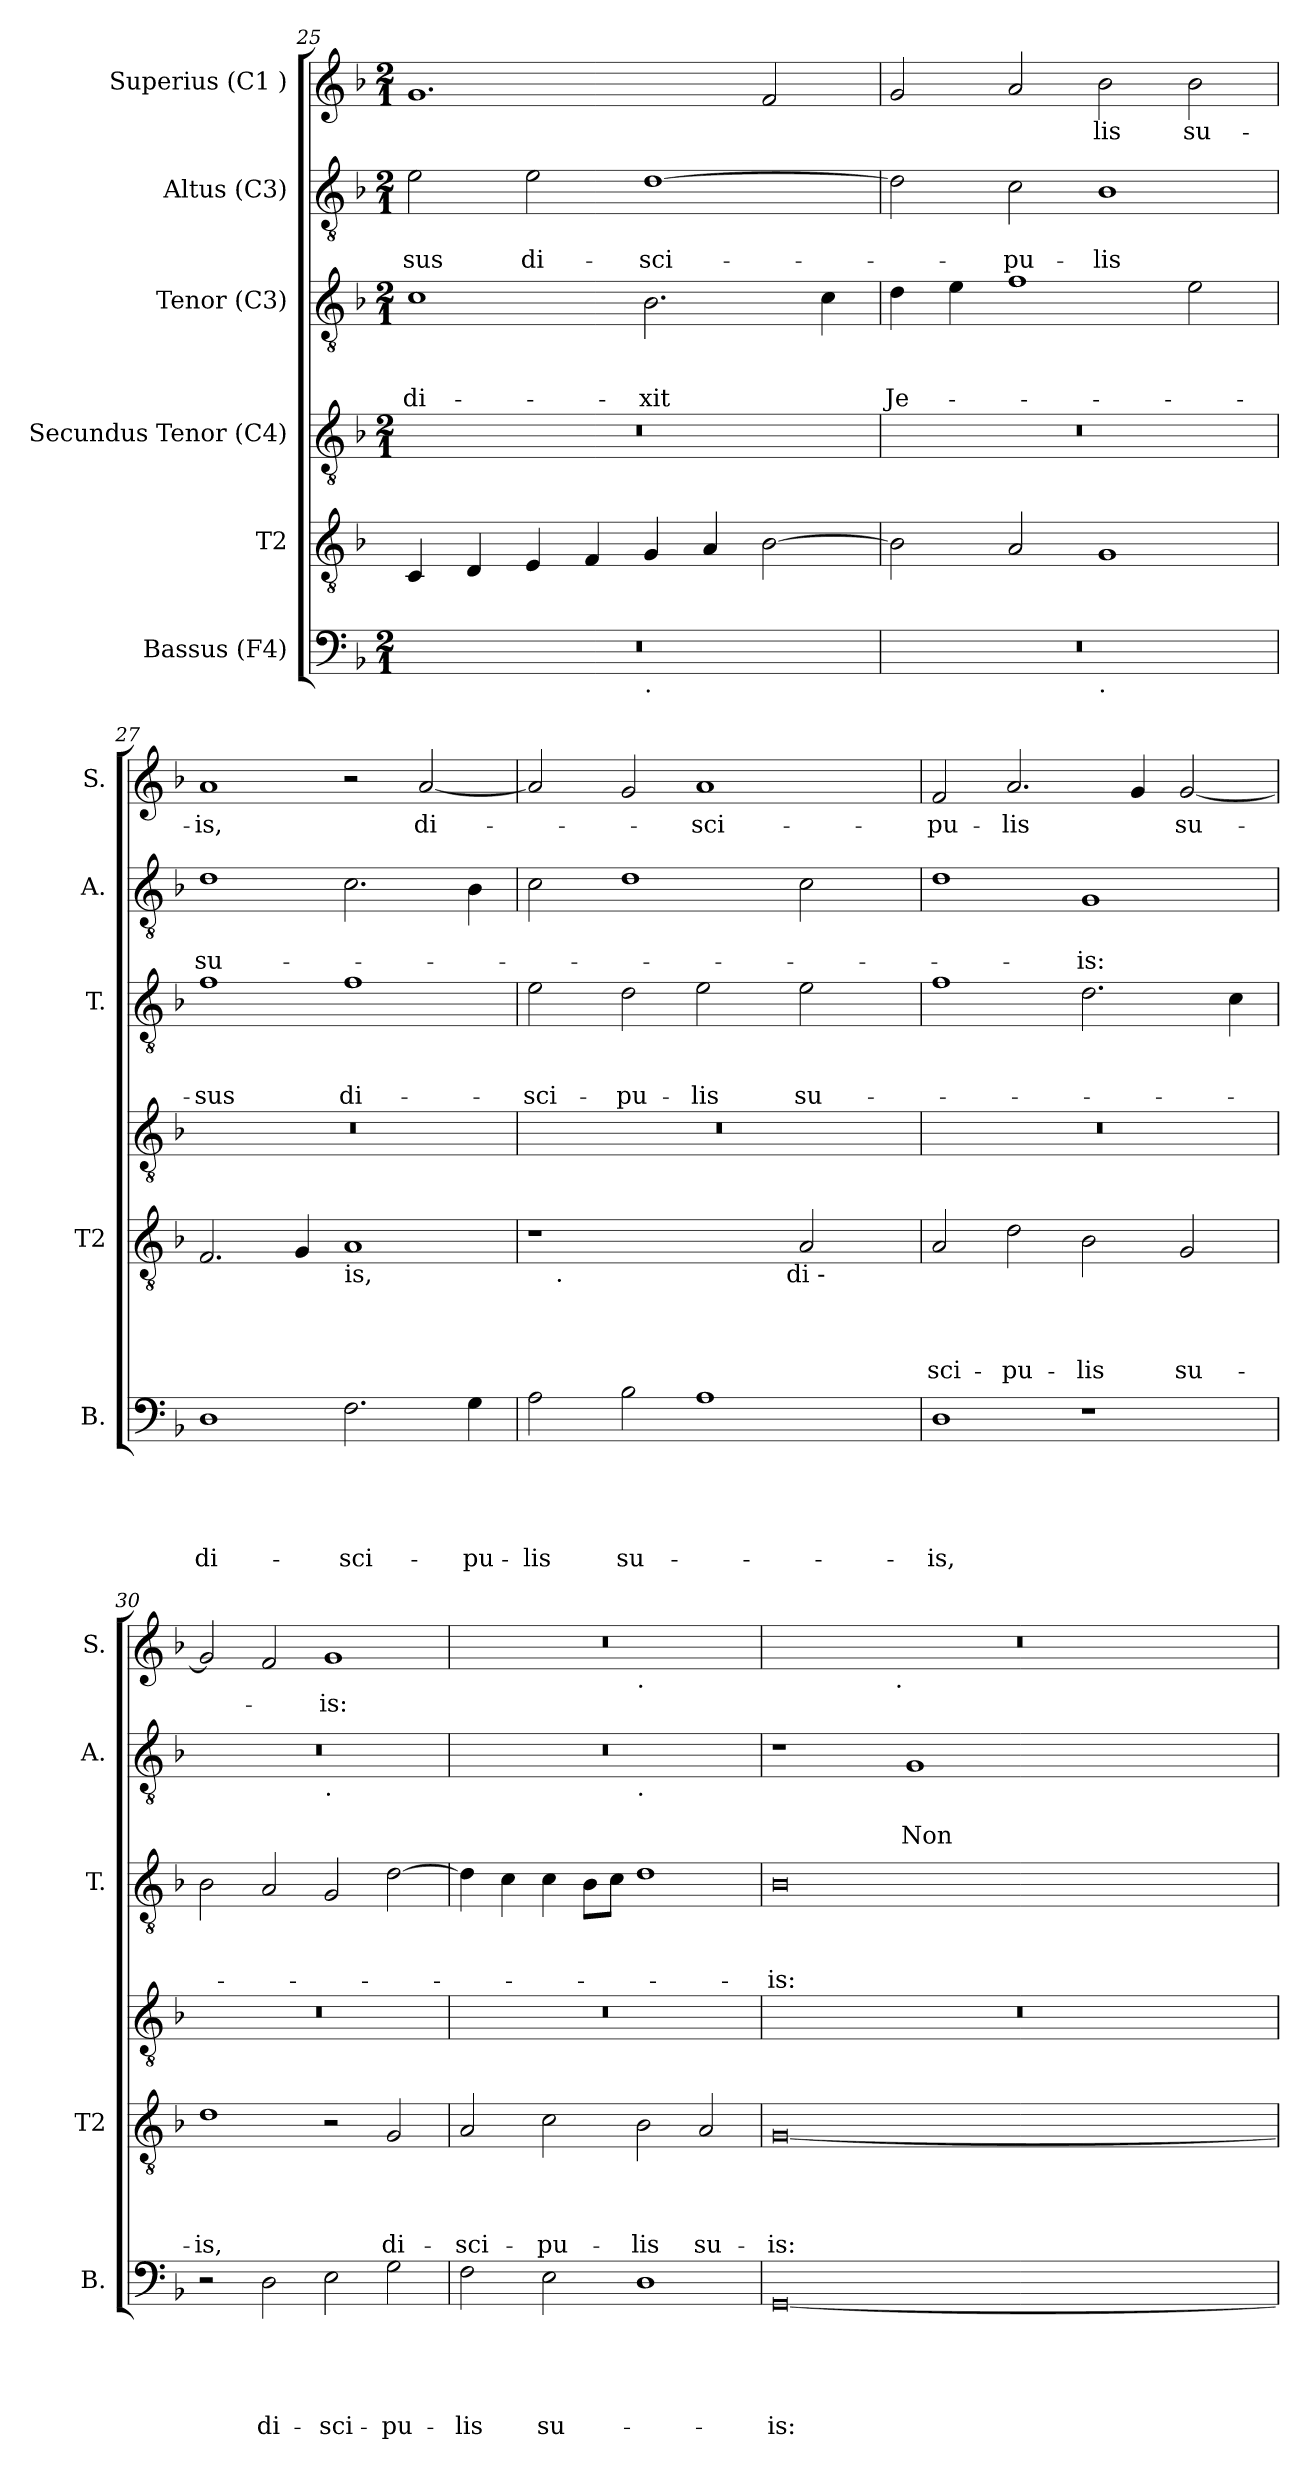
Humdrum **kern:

**kern	**text	**text	**text	**text	**text	**kern	**text	**text	**text	**text	**kern	**kern	**text	**text	**text	**kern	**text	**text	**kern	**text
*part6	*part6	*part6	*part6	*part6	*part6	*part5	*part5	*part5	*part5	*part5	*part4	*part3	*part3	*part3	*part3	*part2	*part2	*part2	*part1	*part1
*staff6	*staff6	*staff6	*staff6	*staff6	*staff6	*staff5	*staff5	*staff5	*staff5	*staff5	*staff4	*staff3	*staff3	*staff3	*staff3	*staff2	*staff2	*staff2	*staff1	*staff1
*I"Bassus (F4)	*	*	*	*	*	*I"T2	*	*	*	*	*I"Secundus Tenor (C4)	*I"Tenor (C3)	*	*	*	*I"Altus (C3)	*	*	*I"Superius (C1 )	*
*I'B.	*	*	*	*	*	*I'T2	*	*	*	*	*	*I'T.	*	*	*	*I'A.	*	*	*I'S.	*
!!LO:PB:g=z
*clefF4	*	*	*	*	*	*clefGv2	*	*	*	*	*clefGv2	*clefGv2	*	*	*	*clefGv2	*	*	*clefG2	*
*k[b-]	*	*	*	*	*	*k[b-]	*	*	*	*	*k[b-]	*k[b-]	*	*	*	*k[b-]	*	*	*k[b-]	*
*F:	*	*	*	*	*	*F:	*	*	*	*	*F:	*F:	*	*	*	*F:	*	*	*F:	*
*M2/1	*	*	*	*	*	*	*	*	*	*	*M2/1	*M2/1	*	*	*	*M2/1	*	*	*M2/1	*
=25	=25	=25	=25	=25	=25	=25	=25	=25	=25	=25	=25	=25	=25	=25	=25	=25	=25	=25	=25	=25
!	!	!	!	!	!	!	!	!	!	!	!	!	!	!	!LO:LY:b	!	!	!LO:LY:b	!	!
*^	*	*	*	*	*	*	*	*	*	*	*	*	*	*	*	*	*	*	*	*
0r	1ryy	.	.	.	.	.	4C/	.	.	.	.	0r	1c	.	.	di-	2e\	.	-sus	1.g	.
.	.	.	.	.	.	.	4D/	.	.	.	.	.	.	.	.	.	.	.	.	.	.
!	!	!	!	!	!	!	!	!	!	!	!	!	!	!	!	!	!	!	!LO:LY:b	!	!
.	.	.	.	.	.	.	4E/	.	.	.	.	.	.	.	.	.	2e\	.	di-	.	.
.	.	.	.	.	.	.	4F/	.	.	.	.	.	.	.	.	.	.	.	.	.	.
!	!LO:TX:b:t=.	!	!	!	!	!	!	!	!	!	!	!	!	!	!	!	!	!	!	!	!
!	!	!	!	!	!	!	!	!	!	!	!	!	!	!	!	!LO:LY:b	!	!	!LO:LY:b	!	!
.	1ryy	.	.	.	.	.	4G/	.	.	.	.	.	2.B-\	.	.	-xit	[>1d	.	-sci-	.	.
.	.	.	.	.	.	.	4A/	.	.	.	.	.	.	.	.	.	.	.	.	.	.
.	.	.	.	.	.	.	[>2B-\	.	.	.	.	.	.	.	.	.	.	.	.	2f/	.
.	.	.	.	.	.	.	.	.	.	.	.	.	4c\	.	.	.	.	.	.	.	.
=26	=26	=26	=26	=26	=26	=26	=26	=26	=26	=26	=26	=26	=26	=26	=26	=26	=26	=26	=26	=26	=26
!	!	!	!	!	!	!	!	!	!	!	!	!	!	!	!	!LO:LY:b	!	!	!	!	!
0r	1ryy	.	.	.	.	.	2B-\]	.	.	.	.	0r	4d\	.	.	Je-	2d\]	.	.	2g/	.
.	.	.	.	.	.	.	.	.	.	.	.	.	4e\	.	.	.	.	.	.	.	.
!	!	!	!	!	!	!	!	!	!	!	!	!	!	!	!	!	!	!	!LO:LY:b	!	!
.	.	.	.	.	.	.	2A/	.	.	.	.	.	1f	.	.	.	2c\	.	-pu-	2a/	.
!	!LO:TX:b:t=.	!	!	!	!	!	!	!	!	!	!	!	!	!	!	!	!	!	!	!	!
!	!	!	!	!	!	!	!	!	!	!	!	!	!	!	!	!	!	!	!LO:LY:b	!	!LO:LY:b
.	1ryy	.	.	.	.	.	1G	.	.	.	.	.	.	.	.	.	1B-	.	-lis	2b-\	-lis
!	!	!	!	!	!	!	!	!	!	!	!	!	!	!	!	!	!	!	!	!	!LO:LY:b
.	.	.	.	.	.	.	.	.	.	.	.	.	2e\	.	.	.	.	.	.	2b-\	su-
=27	=27	=27	=27	=27	=27	=27	=27	=27	=27	=27	=27	=27	=27	=27	=27	=27	=27	=27	=27	=27	=27
!	!	!	!	!	!	!LO:LY:b	!	!	!	!	!	!	!	!	!	!LO:LY:b	!	!	!LO:LY:b	!	!LO:LY:b
*v	*v	*	*	*	*	*	*	*	*	*	*	*	*	*	*	*	*	*	*	*	*
1D	.	.	.	.	di-	2.F/	.	.	.	.	0r	1f	.	.	-sus	1d	.	su-	1a	-is,
.	.	.	.	.	.	4G/	.	.	.	.	.	.	.	.	.	.	.	.	.	.
!	!	!	!	!	!	!LO:TX:b:t=is,	!	!	!	!	!	!	!	!	!	!	!	!	!	!
!	!	!	!	!	!LO:LY:b	!	!	!	!	!	!	!	!	!	!LO:LY:b	!	!	!	!	!
2.F\	.	.	.	.	-sci-	1A	.	.	.	.	.	1f	.	.	di-	2.c\	.	.	2r	.
!	!	!	!	!	!	!	!	!	!	!	!	!	!	!	!	!	!	!	!	!LO:LY:b
.	.	.	.	.	.	.	.	.	.	.	.	.	.	.	.	.	.	.	[<2a/	di-
!	!	!	!	!	!LO:LY:b	!	!	!	!	!	!	!	!	!	!	!	!	!	!	!
4G\	.	.	.	.	-pu-	.	.	.	.	.	.	.	.	.	.	4B-\	.	.	.	.
=28	=28	=28	=28	=28	=28	=28	=28	=28	=28	=28	=28	=28	=28	=28	=28	=28	=28	=28	=28	=28
!	!	!	!	!	!LO:LY:b	!	!	!	!	!	!	!	!	!	!LO:LY:b	!	!	!	!	!
*	*	*	*	*	*	*^	*	*	*	*	*	*	*	*	*	*	*	*	*	*
*	*	*	*	*	*	*	*^	*	*	*	*	*	*	*	*	*	*	*	*	*	*
2A\	.	.	.	.	-lis	1r	16.ryy	1ryy	.	.	.	.	0r	2e\	.	.	-sci-	2c\	.	.	2a/]	.
!	!	!	!	!	!	!	!LO:TX:b:t=.	!	!	!	!	!	!	!	!	!	!	!	!	!	!	!
.	.	.	.	.	.	.	1ryy	.	.	.	.	.	.	.	.	.	.	.	.	.	.	.
!	!	!	!	!	!LO:LY:b	!	!	!	!	!	!	!	!	!	!	!	!LO:LY:b	!	!	!	!	!
2B-\	.	.	.	.	su-	.	.	.	.	.	.	.	.	2d\	.	.	-pu-	1d	.	.	2g/	.
!	!	!	!	!	!	!	!	!	!	!	!	!	!	!	!	!	!LO:LY:b	!	!	!	!	!LO:LY:b
1A	.	.	.	.	.	2ryy	.	4...ryy	.	.	.	.	.	2e\	.	.	-lis	.	.	.	1a	-sci-
.	.	.	.	.	.	.	2ryy	.	.	.	.	.	.	.	.	.	.	.	.	.	.	.
!	!	!	!	!	!	!	!	!LO:TX:b:t=di -	!	!	!	!	!	!	!	!	!	!	!	!	!	!
.	.	.	.	.	.	.	.	2ryy	.	.	.	.	.	.	.	.	.	.	.	.	.	.
!	!	!	!	!	!	!	!	!	!	!	!	!	!	!	!	!	!LO:LY:b	!	!	!	!	!
.	.	.	.	.	.	2A/	.	.	.	.	.	.	.	2e\	.	.	su-	2c\	.	.	.	.
.	.	.	.	.	.	.	4ryy	.	.	.	.	.	.	.	.	.	.	.	.	.	.	.
.	.	.	.	.	.	.	8ryy	.	.	.	.	.	.	.	.	.	.	.	.	.	.	.
.	.	.	.	.	.	.	32ryy	32ryy	.	.	.	.	.	.	.	.	.	.	.	.	.	.
!!LO:LB:g=z
=29	=29	=29	=29	=29	=29	=29	=29	=29	=29	=29	=29	=29	=29	=29	=29	=29	=29	=29	=29	=29	=29	=29
!	!	!	!	!	!LO:LY:b	!	!	!	!	!	!	!LO:LY:b	!	!	!	!	!	!	!	!	!	!LO:LY:b
*	*	*	*	*	*	*v	*v	*v	*	*	*	*	*	*	*	*	*	*	*	*	*	*
1D	.	.	.	.	-is,	2A/	.	.	.	-sci-	0r	1f	.	.	.	1d	.	.	2f/	-pu-
!	!	!	!	!	!	!	!	!	!	!LO:LY:b	!	!	!	!	!	!	!	!	!	!LO:LY:b
.	.	.	.	.	.	2d\	.	.	.	-pu-	.	.	.	.	.	.	.	.	2.a/	-lis
!	!	!	!	!	!	!	!	!	!	!LO:LY:b	!	!	!	!	!	!	!	!LO:LY:b	!	!
1r	.	.	.	.	.	2B-\	.	.	.	-lis	.	2.d\	.	.	.	1G	.	-is:	.	.
.	.	.	.	.	.	.	.	.	.	.	.	.	.	.	.	.	.	.	4g/	.
!	!	!	!	!	!	!	!	!	!	!LO:LY:b	!	!	!	!	!	!	!	!	!	!LO:LY:b
.	.	.	.	.	.	2G/	.	.	.	su-	.	.	.	.	.	.	.	.	[<2g/	su-
.	.	.	.	.	.	.	.	.	.	.	.	4c\	.	.	.	.	.	.	.	.
=30	=30	=30	=30	=30	=30	=30	=30	=30	=30	=30	=30	=30	=30	=30	=30	=30	=30	=30	=30	=30
!	!	!	!	!	!	!	!	!	!	!LO:LY:b	!	!	!	!	!	!	!	!	!	!
*	*	*	*	*	*	*	*	*	*	*	*	*	*	*	*	*^	*	*	*	*
2r	.	.	.	.	.	1d	.	.	.	-is,	0r	2B-\	.	.	.	0r	1ryy	.	.	2g/]	.
!	!	!	!	!	!LO:LY:b	!	!	!	!	!	!	!	!	!	!	!	!	!	!	!	!
2D\	.	.	.	.	di-	.	.	.	.	.	.	2A/	.	.	.	.	.	.	.	2f/	.
!	!	!	!	!	!	!	!	!	!	!	!	!	!	!	!	!	!LO:TX:b:t=.	!	!	!	!
!	!	!	!	!	!LO:LY:b	!	!	!	!	!	!	!	!	!	!	!	!	!	!	!	!LO:LY:b
2E\	.	.	.	.	-sci-	2r	.	.	.	.	.	2G/	.	.	.	.	1ryy	.	.	1g	-is:
!	!	!	!	!	!LO:LY:b	!	!	!	!	!LO:LY:b	!	!	!	!	!	!	!	!	!	!	!
2G\	.	.	.	.	-pu-	2G/	.	.	.	di-	.	[>2d\	.	.	.	.	.	.	.	.	.
=31	=31	=31	=31	=31	=31	=31	=31	=31	=31	=31	=31	=31	=31	=31	=31	=31	=31	=31	=31	=31	=31
!	!	!	!	!	!LO:LY:b	!	!	!	!	!LO:LY:b	!	!	!	!	!	!	!	!	!	!	!
*	*	*	*	*	*	*	*	*	*	*	*	*	*	*	*	*	*	*	*	*^	*
2F\	.	.	.	.	-lis	2A/	.	.	.	-sci-	0r	4d\]	.	.	.	0r	1ryy	.	.	0r	1ryy	.
.	.	.	.	.	.	.	.	.	.	.	.	4c\	.	.	.	.	.	.	.	.	.	.
!	!	!	!	!	!LO:LY:b	!	!	!	!	!LO:LY:b	!	!	!	!	!	!	!	!	!	!	!	!
2E\	.	.	.	.	su-	2c\	.	.	.	-pu-	.	4c\	.	.	.	.	.	.	.	.	.	.
.	.	.	.	.	.	.	.	.	.	.	.	8B-\L	.	.	.	.	.	.	.	.	.	.
.	.	.	.	.	.	.	.	.	.	.	.	8c\J	.	.	.	.	.	.	.	.	.	.
!	!	!	!	!	!	!	!	!	!	!	!	!	!	!	!	!	!	!	!	!	!LO:TX:b:t=.	!
!	!	!	!	!	!	!	!	!	!	!	!	!	!	!	!	!	!LO:TX:b:t=.	!	!	!	!	!
!	!	!	!	!	!	!	!	!	!	!LO:LY:b	!	!	!	!	!	!	!	!	!	!	!	!
1D	.	.	.	.	.	2B-\	.	.	.	-lis	.	1d	.	.	.	.	1ryy	.	.	.	1ryy	.
!	!	!	!	!	!	!	!	!	!	!LO:LY:b	!	!	!	!	!	!	!	!	!	!	!	!
.	.	.	.	.	.	2A/	.	.	.	su-	.	.	.	.	.	.	.	.	.	.	.	.
=32	=32	=32	=32	=32	=32	=32	=32	=32	=32	=32	=32	=32	=32	=32	=32	=32	=32	=32	=32	=32	=32	=32
!	!	!	!	!	!LO:LY:b:rj	!	!	!	!	!LO:LY:b:rj	!	!	!	!	!LO:LY:b:rj	!	!	!	!	!	!	!
*	*	*	*	*	*	*	*	*	*	*	*	*	*	*	*	*v	*v	*	*	*	*	*
[<0GG	.	.	.	.	-is:	[<0G	.	.	.	-is:	0r	0B-	.	.	-is:	1r	.	.	0r	2ryy	.
.	.	.	.	.	.	.	.	.	.	.	.	.	.	.	.	.	.	.	.	4...ryy	.
!	!	!	!	!	!	!	!	!	!	!	!	!	!	!	!	!	!	!	!	!LO:TX:b:t=.	!
.	.	.	.	.	.	.	.	.	.	.	.	.	.	.	.	.	.	.	.	1ryy	.
!	!	!	!	!	!	!	!	!	!	!	!	!	!	!	!	!	!	!LO:LY:b	!	!	!
.	.	.	.	.	.	.	.	.	.	.	.	.	.	.	.	1G	.	Non	.	.	.
.	.	.	.	.	.	.	.	.	.	.	.	.	.	.	.	.	.	.	.	32ryy	.
*	*	*	*	*	*	*	*	*	*	*	*	*	*	*	*	*	*	*	*v	*v	*
=	=	=	=	=	=	=	=	=	=	=	=	=	=	=	=	=	=	=	=	=
*-	*-	*-	*-	*-	*-	*-	*-	*-	*-	*-	*-	*-	*-	*-	*-	*-	*-	*-	*-	*-
